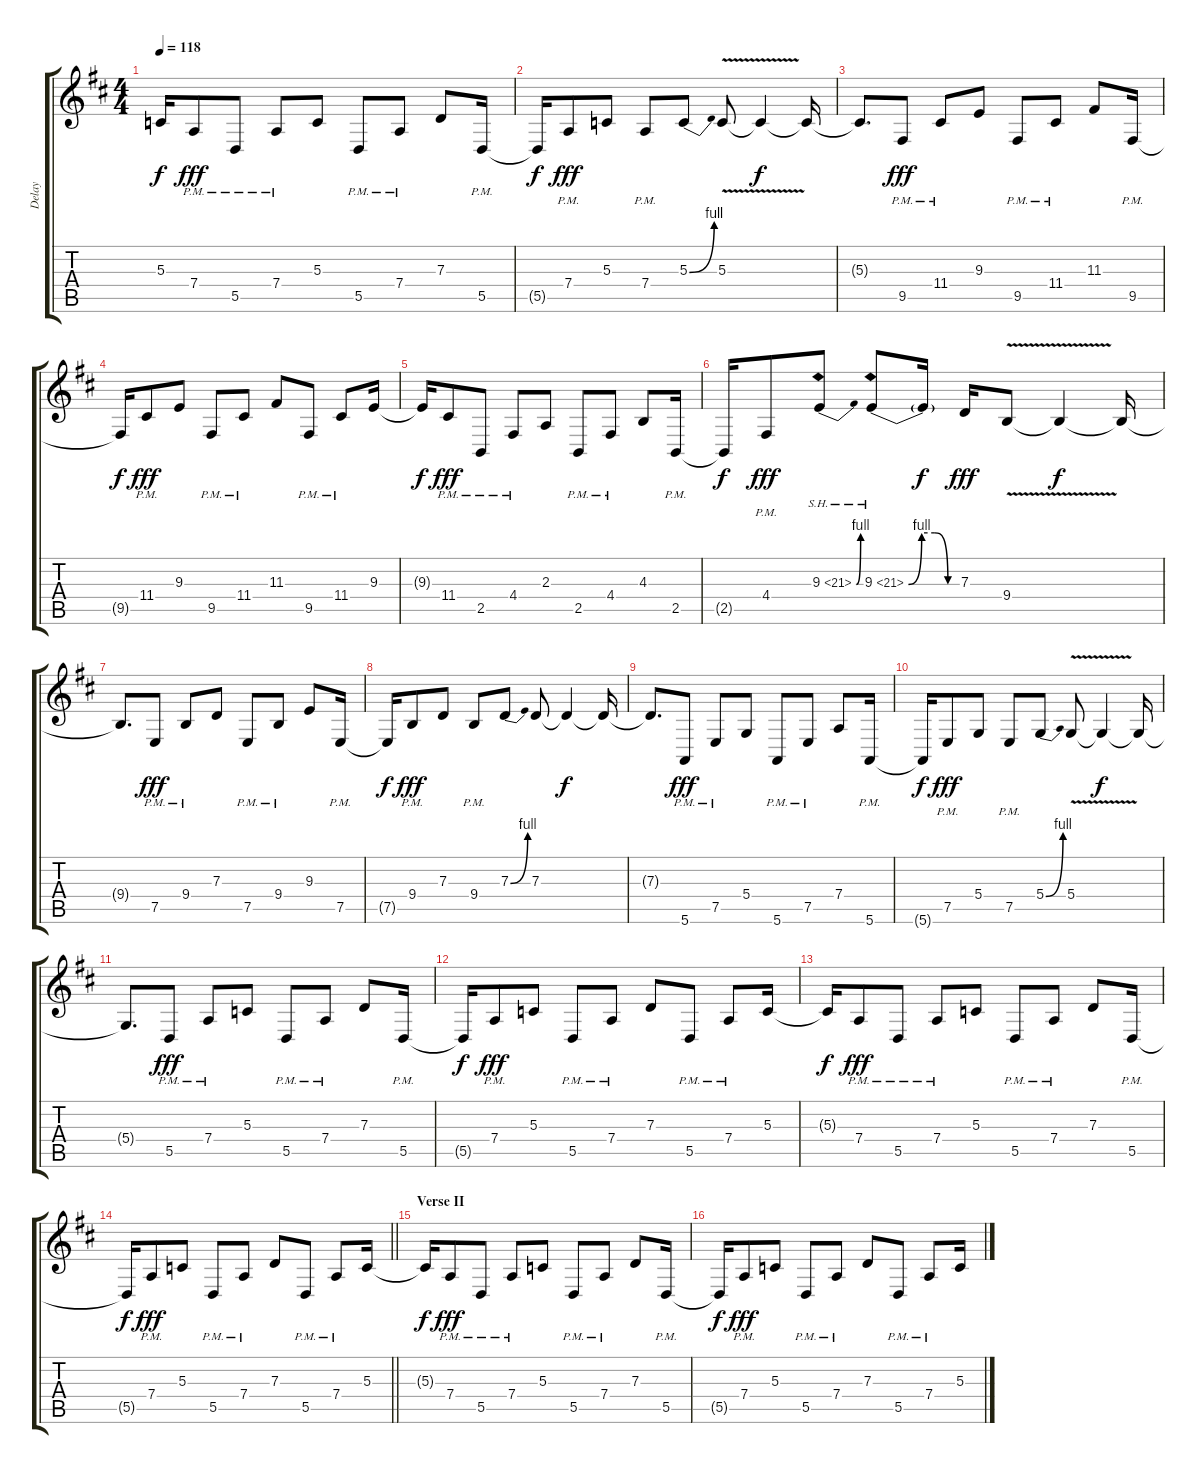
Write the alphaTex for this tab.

\track ("Delay" "Delay") {instrument lead1square}
\staff {score tabs}
\tuning (E4 B3 G3 D3 A2 E2) {hide}
\ts (4 4)
\tempo 118
\clef g2
\ks d
5.3{t}.16{dy f} 7.4{pm}.8{dy fff instrument lead1square} 5.5{pm}.8 7.4{pm}.8 5.3.8{instrument lead2sawtooth} 5.5{pm}.8{instrument lead1square} 7.4{pm}.8 7.3.8{instrument lead2sawtooth} 5.5{pm}.16{instrument lead1square} |
5.5{t}.16{dy f} 7.4{pm}.8{dy fff} 5.3.8{instrument lead2sawtooth} 7.4{pm}.8{instrument lead1square} 5.3{be (bend 0 0 60 4)}.8{instrument lead2sawtooth} 5.3{v}.8 5.3{t}.4{dy f} 5.3{t}.16 |
5.3{t}.8{d} 9.5{pm}.8{dy fff instrument lead1square} 11.4{pm}.8 9.3.8{instrument lead2sawtooth} 9.5{pm}.8{instrument lead1square} 11.4{pm}.8 11.3.8{instrument lead2sawtooth} 9.5{pm}.16{instrument lead1square} |
9.5{t}.16{dy f} 11.4{pm}.8{dy fff} 9.3.8{instrument lead2sawtooth} 9.5{pm}.8{instrument lead1square} 11.4{pm}.8 11.3.8{instrument lead2sawtooth} 9.5{pm}.8{instrument lead1square} 11.4{pm}.8 9.3.16{instrument lead2sawtooth} |
9.3{t}.16{dy f} 11.4{pm}.8{dy fff instrument lead1square} 2.5{pm}.8 4.4{pm}.8 2.3.8{instrument lead2sawtooth} 2.5{pm}.8{instrument lead1square} 4.4{pm}.8 4.3.8{instrument lead2sawtooth} 2.5{pm}.16{instrument lead1square} |
2.5{t}.16{dy f} 4.4{pm}.8{dy fff} 9.3{be (bend 0 0 60 4) sh 12}.8{instrument lead2sawtooth} 9.3{be (custom 0 0 15 4 30 4 45 0 60 0) sh 12}.8 9.3{t}.16{dy f} 7.3.16{dy fff} 9.4{v}.8 9.4{t}.4{dy f} 9.4{t}.16 |
9.4{t}.8{d} 7.5{pm}.8{dy fff instrument lead1square} 9.4{pm}.8 7.3.8{instrument lead2sawtooth} 7.5{pm}.8{instrument lead1square} 9.4{pm}.8 9.3.8{instrument lead2sawtooth} 7.5{pm}.16{instrument lead1square} |
7.5{t}.16{dy f} 9.4{pm}.8{dy fff} 7.3.8{instrument lead2sawtooth} 9.4{pm}.8{instrument lead1square} 7.3{be (bend 0 0 60 4)}.8{instrument lead2sawtooth} 7.3.8 7.3{t}.4{dy f} 7.3{t}.16 |
7.3{t}.8{d} 5.6{pm}.8{dy fff instrument lead1square} 7.5{pm}.8 5.4.8{instrument lead2sawtooth} 5.6{pm}.8{instrument lead1square} 7.5{pm}.8 7.4.8{instrument lead2sawtooth} 5.6{pm}.16{instrument lead1square} |
5.6{t}.16{dy f} 7.5{pm}.8{dy fff} 5.4.8{instrument lead2sawtooth} 7.5{pm}.8{instrument lead1square} 5.4{be (bend 0 0 60 4)}.8{instrument lead2sawtooth} 5.4{v}.8 5.4{t}.4{dy f} 5.4{t}.16 |
5.4{t}.8{d} 5.5{pm}.8{dy fff instrument lead1square} 7.4{pm}.8 5.3.8{instrument lead2sawtooth} 5.5{pm}.8{instrument lead1square} 7.4{pm}.8 7.3.8{instrument lead2sawtooth} 5.5{pm}.16{instrument lead1square} |
5.5{t}.16{dy f} 7.4{pm}.8{dy fff} 5.3.8{instrument lead2sawtooth} 5.5{pm}.8{instrument lead1square} 7.4{pm}.8 7.3.8{instrument lead2sawtooth} 5.5{pm}.8{instrument lead1square} 7.4{pm}.8 5.3.16{instrument lead2sawtooth} |
5.3{t}.16{dy f} 7.4{pm}.8{dy fff instrument lead1square} 5.5{pm}.8 7.4{pm}.8 5.3.8{instrument lead2sawtooth} 5.5{pm}.8{instrument lead1square} 7.4{pm}.8 7.3.8{instrument lead2sawtooth} 5.5{pm}.16{instrument lead1square} |
\barLineRight lightlight
5.5{t}.16{dy f} 7.4{pm}.8{dy fff} 5.3.8{instrument lead2sawtooth} 5.5{pm}.8{instrument lead1square} 7.4{pm}.8 7.3.8{instrument lead2sawtooth} 5.5{pm}.8{instrument lead1square} 7.4{pm}.8 5.3.16{instrument lead2sawtooth} |
\section ("" "Verse II")
5.3{t}.16{dy f} 7.4{pm}.8{dy fff instrument lead1square} 5.5{pm}.8 7.4{pm}.8 5.3.8{instrument lead2sawtooth} 5.5{pm}.8{instrument lead1square} 7.4{pm}.8 7.3.8{instrument lead2sawtooth} 5.5{pm}.16{instrument lead1square} |
5.5{t}.16{dy f} 7.4{pm}.8{dy fff} 5.3.8{instrument lead2sawtooth} 5.5{pm}.8{instrument lead1square} 7.4{pm}.8 7.3.8{instrument lead2sawtooth} 5.5{pm}.8{instrument lead1square} 7.4{pm}.8 5.3.16{instrument lead2sawtooth}
